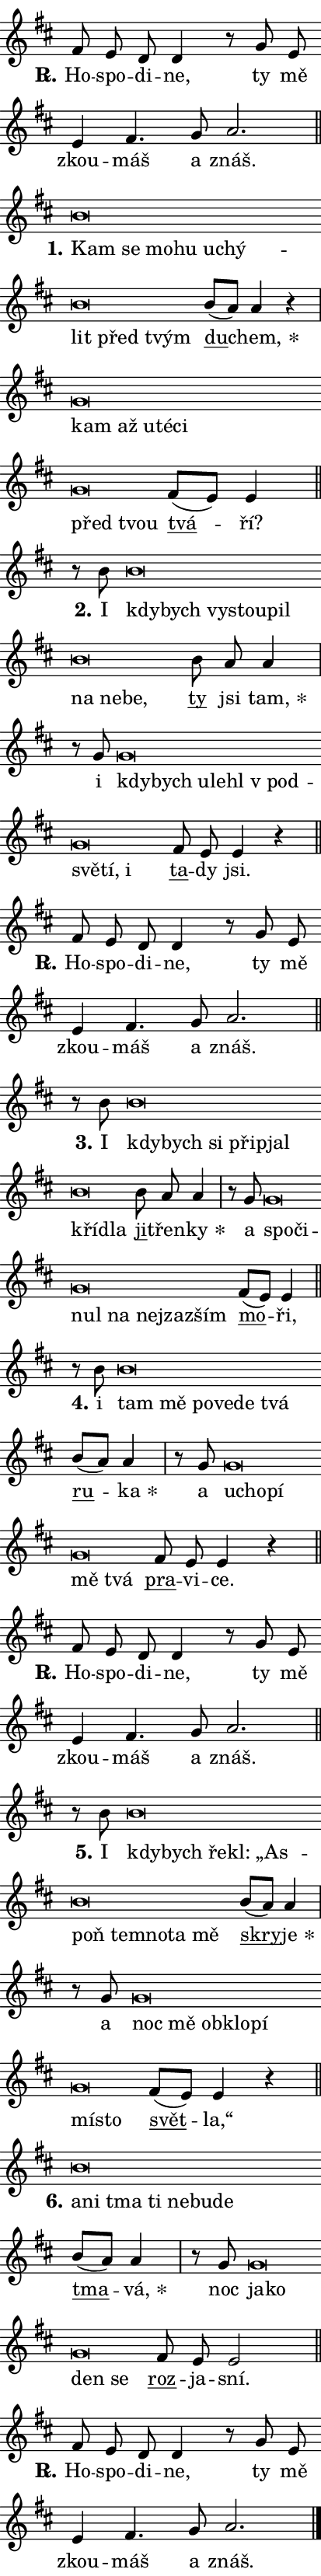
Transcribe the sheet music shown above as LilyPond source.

\version "2.22.1"
\header { tagline = "" }
\paper {
  indent = 0\cm
  top-margin = 0\cm
  right-margin = 0\cm
  bottom-margin = 0\cm
  left-margin = 0\cm
  paper-width = 7\cm
  page-breaking = #ly:one-page-breaking
  system-system-spacing.basic-distance = #11
  score-system-spacing.basic-distance = #11
  ragged-last = ##f
}


%% Author: Thomas Morley
%% https://lists.gnu.org/archive/html/lilypond-user/2020-05/msg00002.html
#(define (line-position grob)
"Returns position of @var[grob} in current system:
   @code{'start}, if at first time-step
   @code{'end}, if at last time-step
   @code{'middle} otherwise
"
  (let* ((col (ly:item-get-column grob))
         (ln (ly:grob-object col 'left-neighbor))
         (rn (ly:grob-object col 'right-neighbor))
         (col-to-check-left (if (ly:grob? ln) ln col))
         (col-to-check-right (if (ly:grob? rn) rn col))
         (break-dir-left
           (and
             (ly:grob-property col-to-check-left 'non-musical #f)
             (ly:item-break-dir col-to-check-left)))
         (break-dir-right
           (and
             (ly:grob-property col-to-check-right 'non-musical #f)
             (ly:item-break-dir col-to-check-right))))
        (cond ((eqv? 1 break-dir-left) 'start)
              ((eqv? -1 break-dir-right) 'end)
              (else 'middle))))

#(define (tranparent-at-line-position vctor)
  (lambda (grob)
  "Relying on @code{line-position} select the relevant enry from @var{vctor}.
Used to determine transparency,"
    (case (line-position grob)
      ((end) (not (vector-ref vctor 0)))
      ((middle) (not (vector-ref vctor 1)))
      ((start) (not (vector-ref vctor 2))))))

noteHeadBreakVisibility =
#(define-music-function (break-visibility)(vector?)
"Makes @code{NoteHead}s transparent relying on @var{break-visibility}"
#{
  \override NoteHead.transparent =
    #(tranparent-at-line-position break-visibility)
#})

#(define delete-ledgers-for-transparent-note-heads
  (lambda (grob)
    "Reads whether a @code{NoteHead} is transparent.
If so this @code{NoteHead} is removed from @code{'note-heads} from
@var{grob}, which is supposed to be @code{LedgerLineSpanner}.
As a result ledgers are not printed for this @code{NoteHead}"
    (let* ((nhds-array (ly:grob-object grob 'note-heads))
           (nhds-list
             (if (ly:grob-array? nhds-array)
                 (ly:grob-array->list nhds-array)
                 '()))
           ;; Relies on the transparent-property being done before
           ;; Staff.LedgerLineSpanner.after-line-breaking is executed.
           ;; This is fragile ...
           (to-keep
             (remove
               (lambda (nhd)
                 (ly:grob-property nhd 'transparent #f))
               nhds-list)))
      ;; TODO find a better method to iterate over grob-arrays, similiar
      ;; to filter/remove etc for lists
      ;; For now rebuilt from scratch
      (set! (ly:grob-object grob 'note-heads)  '())
      (for-each
        (lambda (nhd)
          (ly:pointer-group-interface::add-grob grob 'note-heads nhd))
        to-keep))))

hideNotes = {
  \noteHeadBreakVisibility #begin-of-line-visible
}
unHideNotes = {
  \noteHeadBreakVisibility #all-visible
}

% work-around for resetting accidentals
% https://lilypond.org/doc/v2.23/Documentation/notation/displaying-rhythms#unmetered-music
cadenzaMeasure = {
  \cadenzaOff
  \partial 1024 s1024
  \cadenzaOn
}

#(define-markup-command (accent layout props text) (markup?)
  "Underline accented syllable"
  (interpret-markup layout props
    #{\markup \override #'(offset . 4.3) \underline { #text }#}))

responsum = \markup \concat {
  "R" \hspace #-1.05 \path #0.1 #'((moveto 0 0.07) (lineto 0.9 0.8)) \hspace #0.05 "."
}

\layout {
    \context {
        \Staff
        \remove "Time_signature_engraver"
        \override LedgerLineSpanner.after-line-breaking = #delete-ledgers-for-transparent-note-heads
    }
    \context {
        \Voice {
            \override NoteHead.output-attributes = #'((class . "notehead"))
            \override Hairpin.height = #0.55
        }
    }
    \context {
        \Lyrics {
            \override StanzaNumber.output-attributes = #'((class . "stanzanumber"))
            \override LyricSpace.minimum-distance = #0.9
            \override LyricText.font-name = #"TeX Gyre Schola"
            \override LyricText.font-size = 1
            \override StanzaNumber.font-name = #"TeX Gyre Schola Bold"
            \override StanzaNumber.font-size = 1
        }
    }
}

% magnetic-lyrics.ily
%
%   written by
%     Jean Abou Samra <jean@abou-samra.fr>
%     Werner Lemberg <wl@gnu.org>
%
%   adapted by
%     Jiri Hon <jiri.hon@gmail.com>
%
% Version 2022-Apr-15

% https://www.mail-archive.com/lilypond-user@gnu.org/msg149350.html

#(define (Left_hyphen_pointer_engraver context)
   "Collect syllable-hyphen-syllable occurrences in lyrics and store
them in properties.  This engraver only looks to the left.  For
example, if the lyrics input is @code{foo -- bar}, it does the
following.

@itemize @bullet
@item
Set the @code{text} property of the @code{LyricHyphen} grob between
@q{foo} and @q{bar} to @code{foo}.

@item
Set the @code{left-hyphen} property of the @code{LyricText} grob with
text @q{foo} to the @code{LyricHyphen} grob between @q{foo} and
@q{bar}.
@end itemize

Use this auxiliary engraver in combination with the
@code{lyric-@/text::@/apply-@/magnetic-@/offset!} hook."
   (let ((hyphen #f)
         (text #f))
     (make-engraver
      (acknowledgers
       ((lyric-syllable-interface engraver grob source-engraver)
        (set! text grob)))
      (end-acknowledgers
       ((lyric-hyphen-interface engraver grob source-engraver)
        ;(when (not (grob::has-interface grob 'lyric-space-interface))
          (set! hyphen grob)));)
      ((stop-translation-timestep engraver)
       (when (and text hyphen)
         (ly:grob-set-object! text 'left-hyphen hyphen))
       (set! text #f)
       (set! hyphen #f)))))

#(define (lyric-text::apply-magnetic-offset! grob)
   "If the space between two syllables is less than the value in
property @code{LyricText@/.details@/.squash-threshold}, move the right
syllable to the left so that it gets concatenated with the left
syllable.

Use this function as a hook for
@code{LyricText@/.after-@/line-@/breaking} if the
@code{Left_@/hyphen_@/pointer_@/engraver} is active."
   (let ((hyphen (ly:grob-object grob 'left-hyphen #f)))
     (when hyphen
       (let ((left-text (ly:spanner-bound hyphen LEFT)))
         (when (grob::has-interface left-text 'lyric-syllable-interface)
           (let* ((common (ly:grob-common-refpoint grob left-text X))
                  (this-x-ext (ly:grob-extent grob common X))
                  (left-x-ext
                   (begin
                     ;; Trigger magnetism for left-text.
                     (ly:grob-property left-text 'after-line-breaking)
                     (ly:grob-extent left-text common X)))
                  ;; `delta` is the gap width between two syllables.
                  (delta (- (interval-start this-x-ext)
                            (interval-end left-x-ext)))
                  (details (ly:grob-property grob 'details))
                  (threshold (assoc-get 'squash-threshold details 0.2)))
             (when (< delta threshold)
               (let* (;; We have to manipulate the input text so that
                      ;; ligatures crossing syllable boundaries are not
                      ;; disabled.  For languages based on the Latin
                      ;; script this is essentially a beautification.
                      ;; However, for non-Western scripts it can be a
                      ;; necessity.
                      (lt (ly:grob-property left-text 'text))
                      (rt (ly:grob-property grob 'text))
                      (is-space (grob::has-interface hyphen 'lyric-space-interface))
                      (space (if is-space " " ""))
                      (space-markup (grob-interpret-markup grob " "))
                      (space-size (interval-length (ly:stencil-extent space-markup X)))
                      (extra-delta (if is-space space-size 0))
                      ;; Append new syllable.
                      (ltrt-space (if (and (string? lt) (string? rt))
                                (string-append lt space rt)
                                (make-concat-markup (list lt space rt))))
                      ;; Right-align `ltrt` to the right side.
                      (ltrt-space-markup (grob-interpret-markup
                               grob
                               (make-translate-markup
                                (cons (interval-length this-x-ext) 0)
                                (make-right-align-markup ltrt-space)))))
                 (begin
                   ;; Don't print `left-text`.
                   (ly:grob-set-property! left-text 'stencil #f)
                   ;; Set text and stencil (which holds all collected
                   ;; syllables so far) and shift it to the left.
                   (ly:grob-set-property! grob 'text ltrt-space)
                   (ly:grob-set-property! grob 'stencil ltrt-space-markup)
                   (ly:grob-translate-axis! grob (- (- delta extra-delta)) X))))))))))


#(define (lyric-hyphen::displace-bounds-first grob)
   ;; Make very sure this callback isn't triggered too early.
   (let ((left (ly:spanner-bound grob LEFT))
         (right (ly:spanner-bound grob RIGHT)))
     (ly:grob-property left 'after-line-breaking)
     (ly:grob-property right 'after-line-breaking)
     (ly:lyric-hyphen::print grob)))

squashThreshold = #0.4

\layout {
  \context {
    \Lyrics
    \consists #Left_hyphen_pointer_engraver
    \override LyricText.after-line-breaking =
      #lyric-text::apply-magnetic-offset!
    \override LyricHyphen.stencil = #lyric-hyphen::displace-bounds-first
    \override LyricText.details.squash-threshold = \squashThreshold
    \override LyricHyphen.minimum-distance = 0
    \override LyricHyphen.minimum-length = \squashThreshold
  }
}

squash = \override LyricText.details.squash-threshold = 9999
unSquash = \override LyricText.details.squash-threshold = \squashThreshold

left = \override LyricText.self-alignment-X = #LEFT
unLeft = \revert LyricText.self-alignment-X

starOffset = #(lambda (grob) 
                (let ((x_offset (ly:self-alignment-interface::aligned-on-x-parent grob)))
                  (if (= x_offset 0) 0 (+ x_offset 1.2))))

star = #(define-music-function (syllable)(string?)
"Append star separator at the end of a syllable"
#{
  \once \override LyricText.X-offset = #starOffset
  \lyricmode { \markup {
    #syllable
    \override #'((font-name . "TeX Gyre Schola Bold")) \hspace #0.2 \lower #0.65 \larger "*"
  } }
#})

starAccent = #(define-music-function (syllable)(string?)
"Append star separator at the end of a syllable and make accent"
#{
  \once \override LyricText.X-offset = #starOffset
  \lyricmode { \markup {
    \accent #syllable
    \override #'((font-name . "TeX Gyre Schola Bold")) \hspace #0.2 \lower #0.65 \larger "*"
  } }
#})

breath = #(define-music-function (syllable)(string?)
"Append breathing indicator at the end of a syllable"
#{
  \lyricmode { \markup { #syllable "+" } }
#})

optionalBreath = #(define-music-function (syllable)(string?)
"Append optional breathing indicator at the end of a syllable"
#{
  \lyricmode { \markup { #syllable "(+)" } }
#})


\score {
    <<
        \new Voice = "melody" { \cadenzaOn \key d \major \relative { fis'8 e d d4 r8 \bar "" g e \bar "" e4 fis4. g8 a2. \cadenzaMeasure \bar "||" \break }
\relative { b'\breve*1/16 \hideNotes \breve*1/16 \bar "" \breve*1/16 \bar "" \breve*1/16 \bar "" \breve*1/16 \bar "" \breve*1/16 \bar "" \breve*1/16 \bar "" \breve*1/16 \breve*1/16 \bar "" \unHideNotes \bar "" b8[( a)] a4 r \cadenzaMeasure \bar "|" g\breve*1/16 \hideNotes \breve*1/16 \bar "" \breve*1/16 \bar "" \breve*1/16 \bar "" \breve*1/16 \bar "" \breve*1/16 \breve*1/16 \bar "" \unHideNotes \bar "" fis8[( e)] e4 \cadenzaMeasure \bar "||" \break }
\relative { r8 b'8 b\breve*1/16 \hideNotes \breve*1/16 \bar "" \breve*1/16 \bar "" \breve*1/16 \bar "" \breve*1/16 \bar "" \breve*1/16 \bar "" \breve*1/16 \breve*1/16 \bar "" \unHideNotes \bar "" b8 a a4 \cadenzaMeasure \bar "|" r8 g8 g\breve*1/16 \hideNotes \breve*1/16 \bar "" \breve*1/16 \bar "" \breve*1/16 \bar "" \breve*1/16 \bar "" \breve*1/16 \bar "" \breve*1/16 \breve*1/16 \bar "" \unHideNotes \bar "" fis8 e e4 r \cadenzaMeasure \bar "||" \break }
\relative { fis'8 e d d4 r8 \bar "" g e \bar "" e4 fis4. g8 a2. \cadenzaMeasure \bar "||" \break }
\relative { r8 b'8 b\breve*1/16 \hideNotes \breve*1/16 \bar "" \breve*1/16 \bar "" \breve*1/16 \bar "" \breve*1/16 \bar "" \breve*1/16 \breve*1/16 \bar "" \unHideNotes \bar "" b8 a a4 \cadenzaMeasure \bar "|" r8 g8 g\breve*1/16 \hideNotes \breve*1/16 \bar "" \breve*1/16 \bar "" \breve*1/16 \bar "" \breve*1/16 \breve*1/16 \bar "" \unHideNotes \bar "" fis8[( e)] e4 \cadenzaMeasure \bar "||" \break }
\relative { r8 b'8 b\breve*1/16 \hideNotes \breve*1/16 \bar "" \breve*1/16 \bar "" \breve*1/16 \bar "" \breve*1/16 \breve*1/16 \bar "" \unHideNotes \bar "" b8[( a)] a4 \cadenzaMeasure \bar "|" r8 g8 g\breve*1/16 \hideNotes \breve*1/16 \bar "" \breve*1/16 \bar "" \breve*1/16 \breve*1/16 \bar "" \unHideNotes \bar "" fis8 e e4 r \cadenzaMeasure \bar "||" \break }
\relative { fis'8 e d d4 r8 \bar "" g e \bar "" e4 fis4. g8 a2. \cadenzaMeasure \bar "||" \break }
\relative { r8 b'8 b\breve*1/16 \hideNotes \breve*1/16 \bar "" \breve*1/16 \bar "" \breve*1/16 \bar "" \breve*1/16 \bar "" \breve*1/16 \bar "" \breve*1/16 \bar "" \breve*1/16 \bar "" \breve*1/16 \breve*1/16 \bar "" \unHideNotes \bar "" b8[( a)] a4 \cadenzaMeasure \bar "|" r8 g8 g\breve*1/16 \hideNotes \breve*1/16 \bar "" \breve*1/16 \bar "" \breve*1/16 \bar "" \breve*1/16 \bar "" \breve*1/16 \breve*1/16 \bar "" \unHideNotes \bar "" fis8[( e)] e4 r \cadenzaMeasure \bar "||" \break }
\relative { b'\breve*1/16 \hideNotes \breve*1/16 \bar "" \breve*1/16 \bar "" \breve*1/16 \bar "" \breve*1/16 \bar "" \breve*1/16 \breve*1/16 \bar "" \unHideNotes \bar "" b8[( a)] a4 \cadenzaMeasure \bar "|" r8 g8 g\breve*1/16 \hideNotes \breve*1/16 \bar "" \breve*1/16 \breve*1/16 \bar "" \unHideNotes \bar "" fis8 e e2 \cadenzaMeasure \bar "||" \break }
\relative { fis'8 e d d4 r8 \bar "" g e \bar "" e4 fis4. g8 a2. \cadenzaMeasure \bar "||" \break } \bar "|." }
        \new Lyrics \lyricsto "melody" { \lyricmode { \set stanza = \responsum
Ho -- spo -- di -- ne, ty mě zkou -- máš a znáš.
\set stanza = "1."
\left Kam \squash se mo -- hu u -- chý -- lit před tvým \unLeft \unSquash \markup \accent du -- \star chem, \left kam \squash až u -- té -- ci před tvou \unLeft \unSquash \markup \accent tvá -- ří?
\set stanza = "2."
I \left kdy -- \squash bych vy -- stou -- pil na ne -- be, \unLeft \unSquash \markup \accent ty jsi \star tam, i \left kdy -- \squash bych u -- lehl "v pod" -- svě -- tí, i \unLeft \unSquash \markup \accent ta -- dy jsi.
\set stanza = \responsum
Ho -- spo -- di -- ne, ty mě zkou -- máš a znáš.
\set stanza = "3."
I \left kdy -- \squash bych si při -- pjal kří -- dla \unLeft \unSquash \markup \accent ji -- třen -- \star ky a \left spo -- \squash či -- nul na nej -- zazším \unLeft \unSquash \markup \accent mo -- ři,
\set stanza = "4."
i \left tam \squash mě po -- ve -- de tvá \unLeft \unSquash \markup \accent ru -- \star ka a \left u -- \squash cho -- pí mě tvá \unLeft \unSquash \markup \accent pra -- vi -- ce.
\set stanza = \responsum
Ho -- spo -- di -- ne, ty mě zkou -- máš a znáš.
\set stanza = "5."
I \left kdy -- \squash bych ře -- kl: „As -- poň tem -- no -- ta mě \unLeft \unSquash \markup \accent skry -- \star je a \left noc \squash mě ob -- klo -- pí mí -- sto \unLeft \unSquash \markup \accent svět -- la,“
\set stanza = "6."
\left a -- \squash ni tma ti ne -- bu -- de \unLeft \unSquash \markup \accent tma -- \star vá, noc \left ja -- \squash ko den se \unLeft \unSquash \markup \accent roz -- ja -- sní.
\set stanza = \responsum
Ho -- spo -- di -- ne, ty mě zkou -- máš a znáš. } }
    >>
    \layout {}
}
